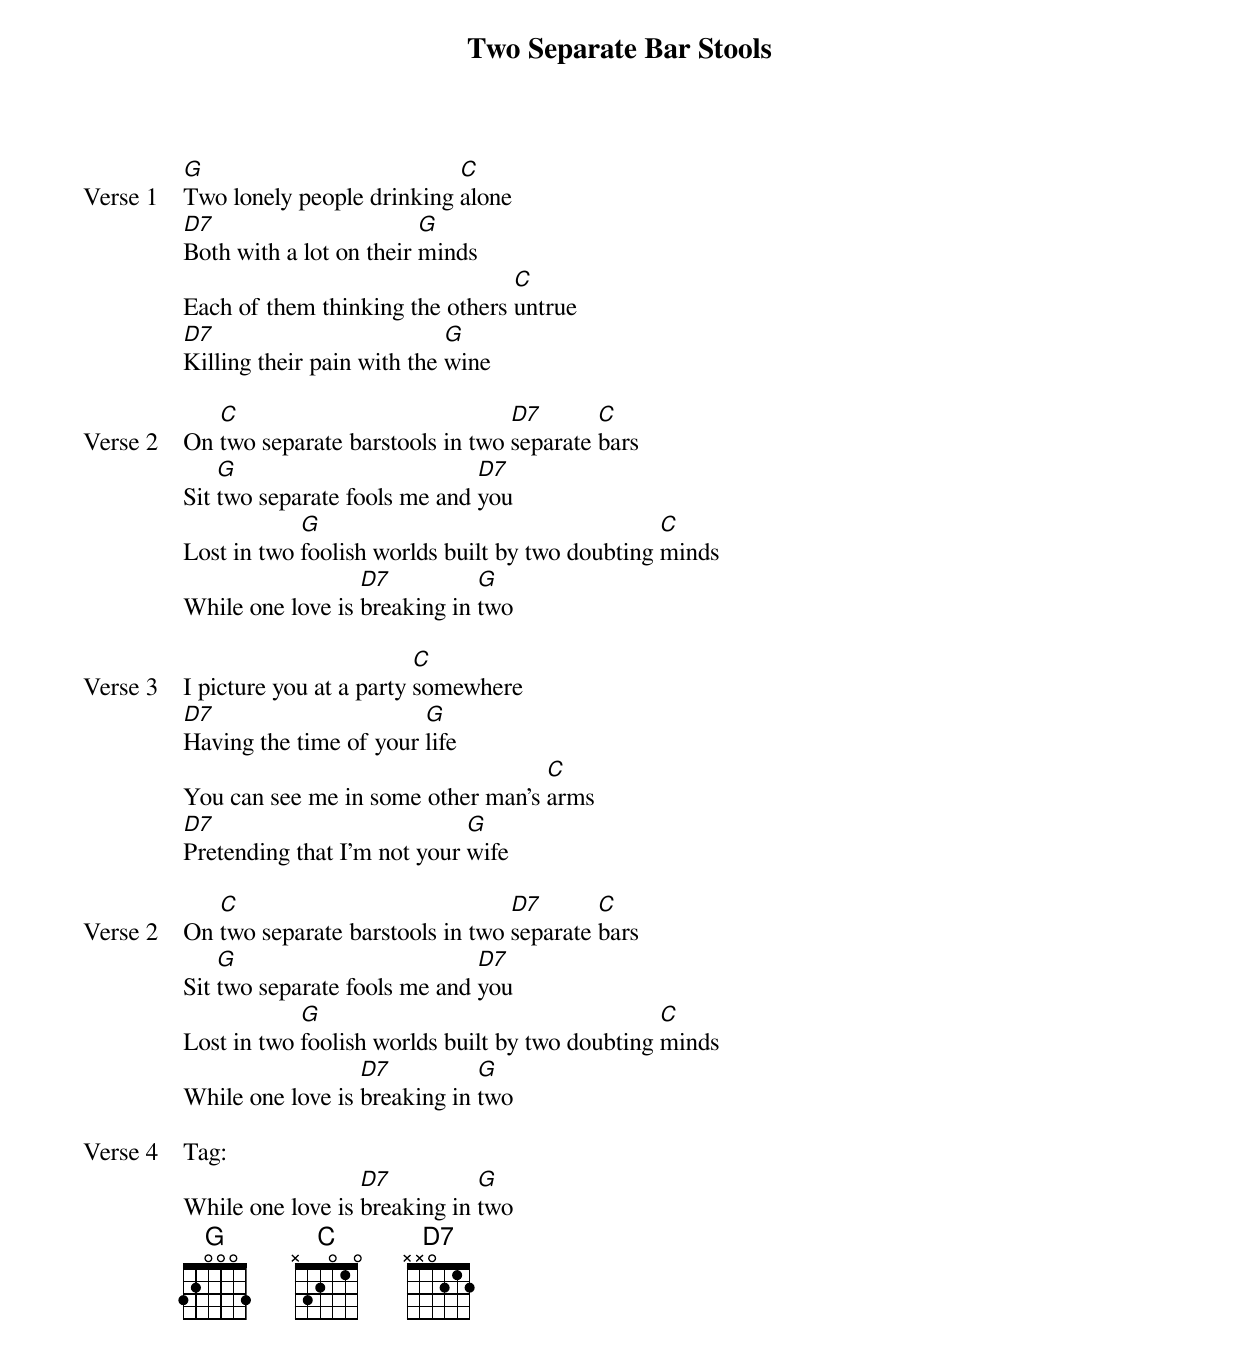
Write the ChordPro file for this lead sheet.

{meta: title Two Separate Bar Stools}
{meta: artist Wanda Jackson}
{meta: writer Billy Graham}

{start_of_verse: Verse 1}
[G]Two lonely people drinking [C]alone
[D7]Both with a lot on their [G]minds
Each of them thinking the others [C]untrue
[D7]Killing their pain with the [G]wine
{end_of_verse}

{start_of_verse: Verse 2}
On [C]two separate barstools in two [D7]separate [C]bars
Sit [G]two separate fools me and [D7]you
Lost in two [G]foolish worlds built by two doubting [C]minds
While one love is [D7]breaking in [G]two
{end_of_verse}

{start_of_verse: Verse 3}
I picture you at a party [C]somewhere
[D7]Having the time of your [G]life
You can see me in some other man's [C]arms
[D7]Pretending that I'm not your [G]wife
{end_of_verse}

{start_of_verse: Verse 2}
On [C]two separate barstools in two [D7]separate [C]bars
Sit [G]two separate fools me and [D7]you
Lost in two [G]foolish worlds built by two doubting [C]minds
While one love is [D7]breaking in [G]two
{end_of_verse}

{start_of_verse: Verse 4}
Tag:
While one love is [D7]breaking in [G]two
{end_of_verse}
